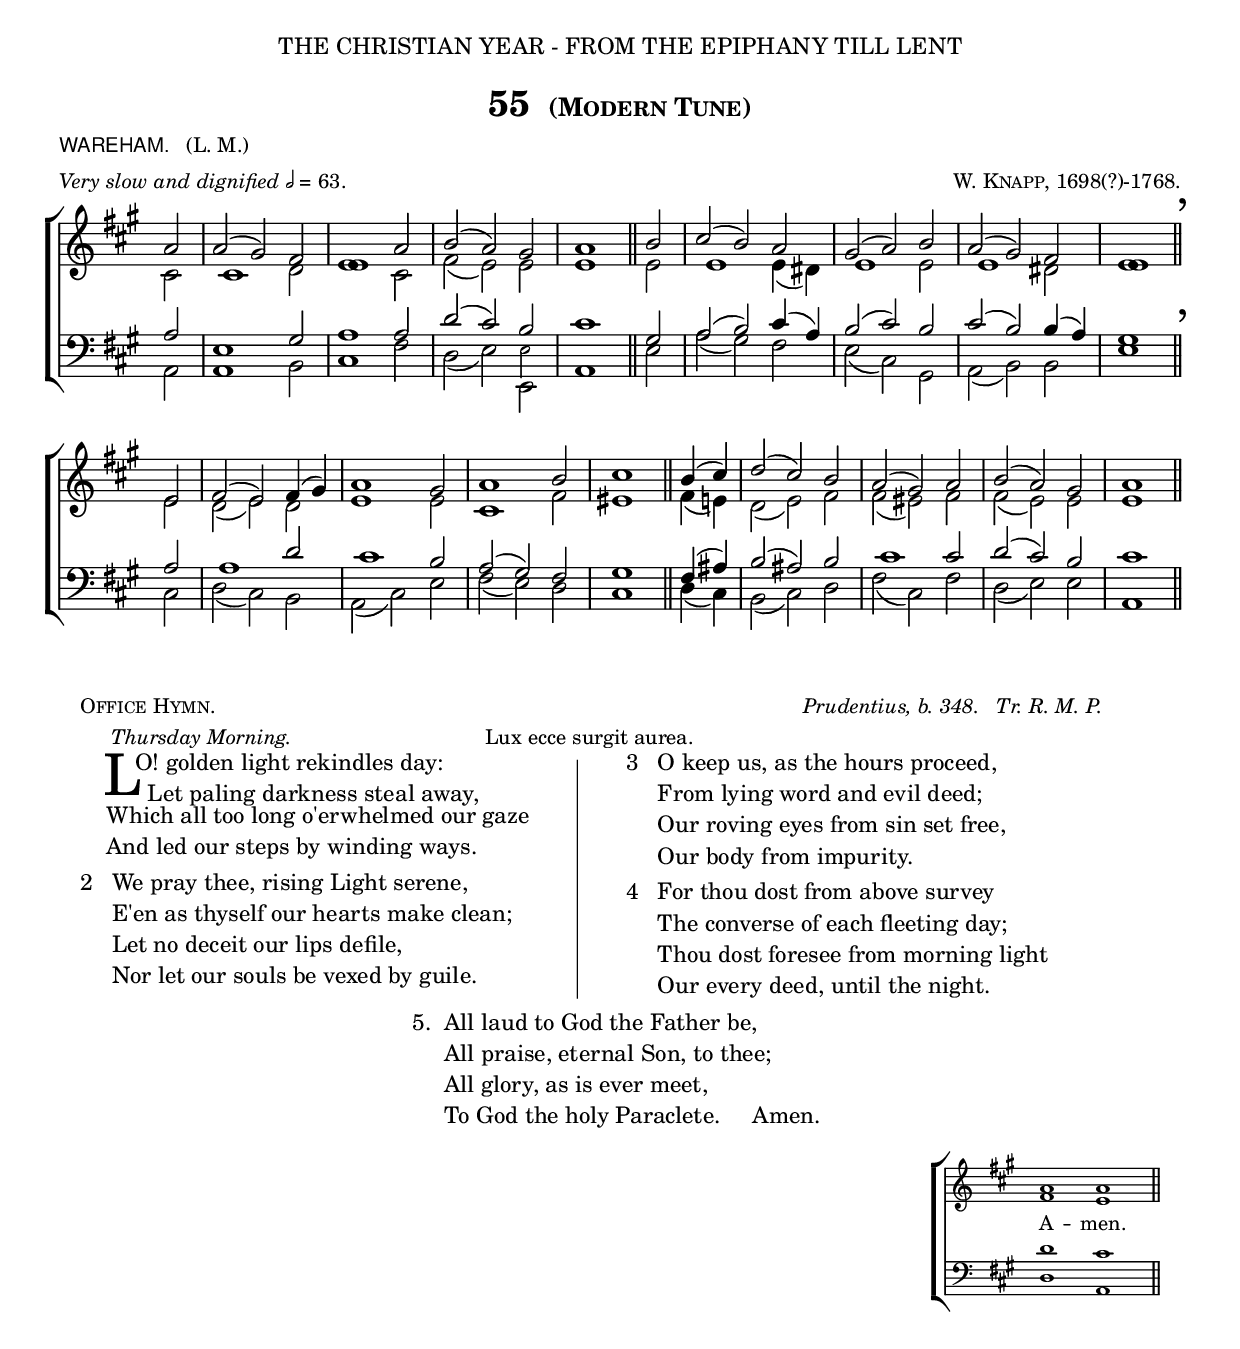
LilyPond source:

%%%112c.png
%%%Hymn 55 Wareham. Lo! golden light rekindles day
%%%Version 1

\version "2.10"

\header {
	dedication = \markup { \center-align { \line {  "THE CHRISTIAN YEAR - FROM THE EPIPHANY TILL LENT" } 
					       \hspace #1
						} }	
  title = \markup { "55 " \large \smallCaps "(Modern Tune)" }
			       
  arranger = \markup { \small { \smallCaps "W. Knapp, 1698(?)-1768."} }
  poet = \markup { \small { \sans  "WAREHAM." \hspace #1 \roman { "(L. M.)"} } }
  meter = \markup { \small { \italic {Very slow and dignified} \fontsize #-5 \general-align #Y #DOWN \note #"2" #1 = 63.} }
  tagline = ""
}

%%%%%%%%%%%%%%%%%%%%%%%%%% Macros

%%generates the breathmarks
breathmark = {	
	      \override Score.RehearsalMark #'break-visibility = #begin-of-line-invisible 
	      \override Score.RehearsalMark #'Y-offset = #'4.0 
	      \override Score.RehearsalMark #'X-offset = #'-0.5
	      \mark \markup { \fontsize #4 ","}
}

%% Used to pull a note left. Used when a slurred note pair straddles a longer note when notecolumn force-hshift does not work 		 
straddle =  { \once \override Score.SeparationItem #'padding = #2
              \once \override NoteHead #'X-offset = #-2.8 
              \once \override Stem #'X-offset = #-2.8 }

%% Shortcut macro for small notes
smallnote = {  \once \set fontSize = #-3 
              \once \override Stem #'length = #5  }	      
	      
%% Macro to push notes rightwards
push = { \once \override Dots #'transparent = ##t
	\once \override NoteColumn #'force-hshift = #0.5 }

%% Macro to pull notes leftwards, needed to create the partly merged whole notes	
pull = { \once \override NoteColumn #'force-hshift = #-0.01 }	      

%%%%%%%%%%%%%%%%%%%%%%%%%% End of Macro definitions	   
	      
%%% SATB voices

soprano = \relative c' {
  \partial 2 a'2 | a2( gis2) fis2 | e1 a2 | b2( a2) gis2 | a1 \bar "||" 
      b2 | cis2( b2) a2 | gis2( a2) b2 | a2( gis2) fis2 | e1  \breathmark \bar "||" \break
      
  e2 | fis2( e2) fis4( gis4) | a1 gis2 | a1 b2 | cis1 \bar "||" 
      b4( cis4) | d2( cis2) b2 | a2( gis2) a2 | b2( a2) gis2 | a1 \bar "||" 
}

alto = \relative c' {
  cis2 | \push cis1 d2 | \pull e1 cis2 | fis2( e2) e2 | e1 \bar "||" 
      e2 | \push e1 e4( dis4 ) | \push e1 e2 | \push e1 dis2 | \pull e1 \bar "||" 
      
  e2 | d2( e2) d2 | e1 e2 | cis1 fis2 | eis1 \bar "||" 
     fis4( e!4) | d2 ( e2) fis2 | fis2( eis2) fis2 | fis2( e2) e2 | e1 \bar "||" 
}

tenor = \relative c { \clef bass
  a'2 | e1 gis2 | a1 a2 | d2( cis2) b2 | cis1 \bar "||" 
      gis2 | a2( b2) cis4( a4) | b2( cis2) b2 | cis2( b2) b4( a4) | gis1 \bar "||" 
      
  a2 | \push a1 d2 | \push cis1 b2 | a2( gis2) fis2 | gis1 \bar "||" 
      fis4( ais4) | b2( ais2) b2 | \push cis1 cis2 | d2( cis2) b2 | cis1 \bar "||" 
}

bass = \relative c { \clef bass
  a2 | a1 b2 | cis1 fis2 | d2( e2) 
      << { e,2 } 
        %% small alternative note 
        \new Voice = alt { \voiceFour 
        \once \override NoteColumn #'force-hshift = #0.1
        \smallnote e'2} >> 
      | a,1 \bar "||" 
      e'2 | a2( gis2) fis2 | e2( cis2) gis2 | a2( b2) b2 | e1 \bar "||"
      
  cis2 | d2( cis2) b2 | a2( cis2) e2 | fis2( e2) d2 | cis1 \bar "||" 
      d4( cis4) | b2( cis2) d2 | fis2( cis2) fis2 | d2( e2) e2 | a,1 \bar "||" 
}

global = {
  \time 3/2
  \key a \major 
  \set Staff.midiInstrument = "church organ"
}

#(ly:set-option 'point-and-click #f)

\paper {
  #(set-paper-size "a4")
%  annotate-spacing = ##t
  print-page-number = ##f
  ragged-last-bottom = ##t
  ragged-bottom = ##t
}

\book{

%%% Score block	
	
\score{
\new ChoirStaff	
 <<

	\context Staff = upper << 
	\context Voice = sopranos { \voiceOne \global \soprano }
	\context Voice = altos    {\voiceTwo \global \alto }
	                      >>
	\context Staff = lower <<
	\context Voice = tenors { \voiceOne \global \tenor }
	\context Voice = basses { \voiceTwo \global \bass }
			        >> 
 >>
\layout {
		indent=0
%		\context { \Score timing = ##f }
		\context { \Score \remove "Bar_number_engraver" }
		\context { \Staff \remove "Time_signature_engraver" }
		\context { \Score \remove "Mark_engraver"  }
                \context { \Staff \consists "Mark_engraver"  }
	}

\midi { 
   \context { \Score tempoWholesPerMinute = #(ly:make-moment 63 2) }
       }	
} %%score bracket

%%% Lyrics titles

\markup {
	\column {
	    \line { \small { \hspace #2 \smallCaps "Office Hymn." \hspace #56 \italic {"Prudentius, b. 348.   Tr. R. M. P."} } }  
	    \line { \small { \hspace #5 \italic "Thursday Morning." \hspace #18 "Lux ecce surgit aurea."} }
} }
 
%%% Lyrics, in 2 columns with separator line, centered last verse

\markup { \hspace #2   %%add space as necc. to center the entire block of lyrics
          \column { %%% super column comprising 3 columns and separator line
	    \line { %% a master line of 3 columns, two for lyrics and one column of a separator line
		\column { %% column 1
	                 \column { %%verse 1 is a column of 2 lines  
	                  \line { \hspace #2.2 \column { \lower #2.4 \fontsize #8 "L" }   %%Drop Cap goes here
				  \hspace #-1.2    %% adjust this if other letters are too far from Drop Cap
				  \column  { \raise #0.0 "O! golden light rekindles day:"
			                                 "  Let paling darkness steal away," } }  
	                  \line {  \hspace #2.5  %%adjust hspace until this line left edge is flush with Drop Cap
				   \lower  #1.56  %%adjust this until the line spacing looks right
				   \column {   
					   "Which all too long o'erwhelmed our gaze"
					   "And led our steps by winding ways."
			  		}}
			       
			           } %%% finish verse 1
		        \hspace #1 
           		\line { "2  "
			   \column {	     
				   "We pray thee, rising Light serene,"
				   "E'en as thyself our hearts make clean;"
				   "Let no deceit our lips defile,"
				   "Nor let our souls be vexed by guile."
			}}
		}  %% finish Page column 1
		
	\hspace #4 %%adds horizontal space columns 1 and 2   
			   
	\column { \filled-box #'(0.0 . 0.1) #'( -22 . 1) #0 }       %%Column 2. This is the line dviding the columns 1 and 3. 
			   	   
	\hspace #4 %%adds horizontal space between columns 2 and 3	
	
	\column { %%start page column 3		
 
           		\line { "3  "
			  \column {	     
				  "O keep us, as the hours proceed,"
				  "From lying word and evil deed;"
				  "Our roving eyes from sin set free,"
				  "Our body from impurity."
			}}
		        \hspace #1 
           		\line {"4  "
			  \column {	     
				  "For thou dost from above survey"
				  "The converse of each fleeting day;"
				  "Thou dost foresee from morning light"
				  "Our every deed, until the night."
			}}
	    } %%% end column 3
     } %%% end master-line
                %%% Centered last verse  
    		\hspace #1 
           		\line { \hspace #32 "5. "
			  \column {	     
				  "All laud to God the Father be,"
				  "All praise, eternal Son, to thee;"
				  "All glory, as is ever meet,"
				  "To God the holy Paraclete.     Amen."
     			}}
}
} %%% lyrics markup bracket

%%% Amen score block
\score{
  \new ChoirStaff
   <<
        \context Staff = upper \with { fontSize = #-3  \override StaffSymbol #'staff-space = #(magstep -2) }  
	                      << 
	\context Voice = "sopranos" { \relative c' { \clef treble \global \voiceOne a'1 a1 \bar "||" }}
	\context Voice = "altos"    { \relative c' {  \clef treble \global \voiceTwo fis1 e1 \bar "||" }}
	                      >>
			      
	\context Lyrics \lyricsto "altos" { \override LyricText #'font-size = #-1 A -- men. }
	
	\context Staff = lower \with { fontSize = #-3  \override StaffSymbol #'staff-space = #(magstep -2) }  
	                       <<
	\context Voice = "tenors" { \relative c { \clef bass \global \voiceThree d'1 cis1 \bar "||" }}
	\context Voice = "basses" { \relative c { \clef bass \global \voiceFour  d1 a1 \bar "||" }}
			        >> 
  >>			      
\header { breakbefore = ##f piece = " " opus = " " }
\layout { 
	\context { \Score timing = ##f }
	ragged-right = ##t
	indent = 15\cm
	\context { \Staff \remove Time_signature_engraver }

       }

%%% Amen midi       
\midi { \context { \Score tempoWholesPerMinute = #(ly:make-moment 63 2) }}   
       
}  

} %%book bracket